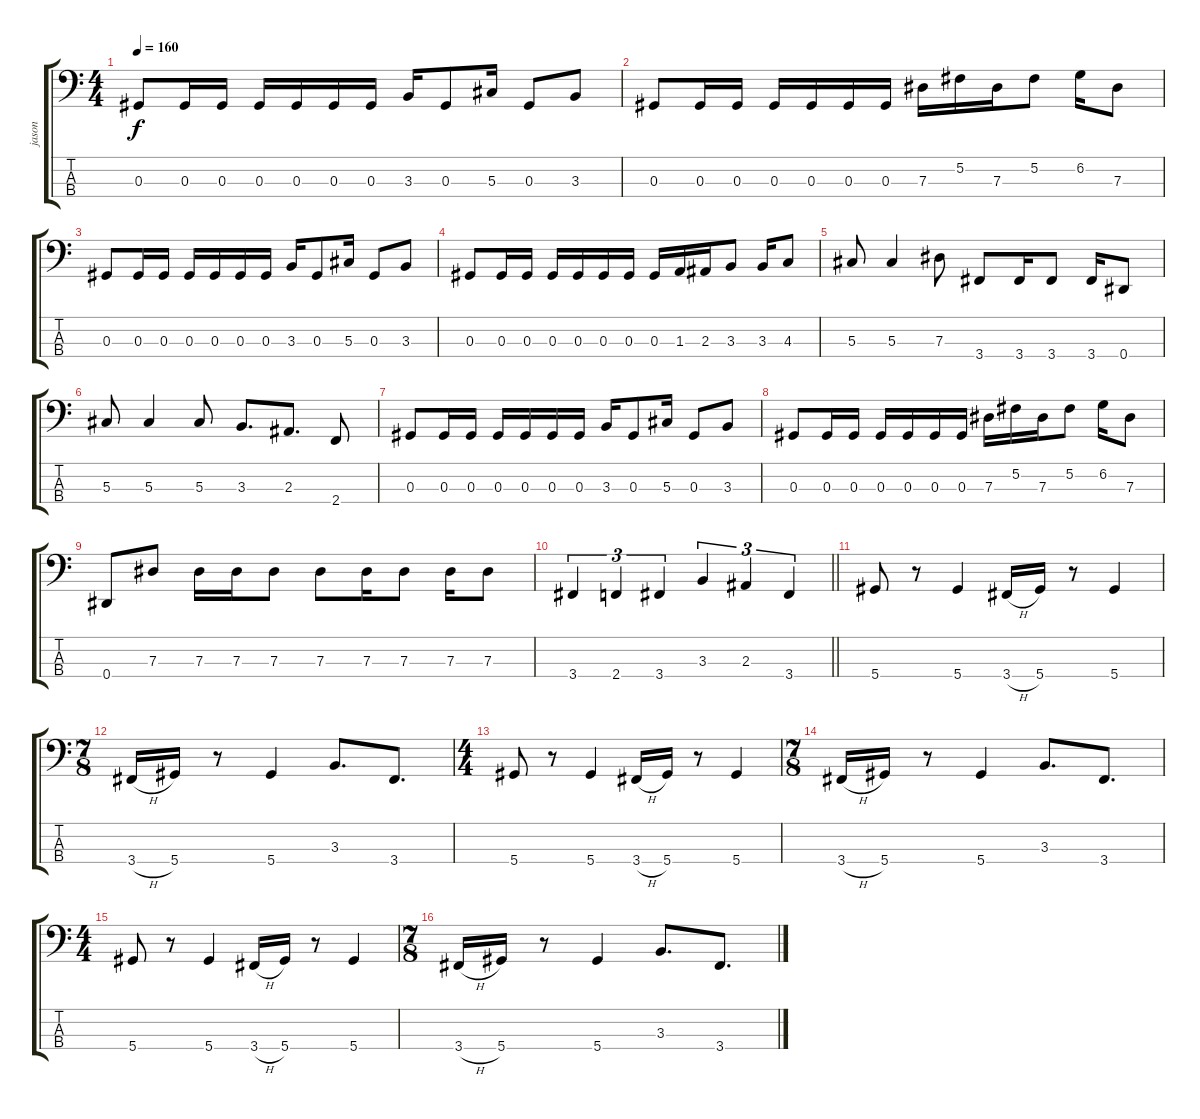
\track ("jason" "jason") {instrument electricbasspick}
\staff {score tabs}
\tuning (Gb2 Db2 Ab1 Eb1) {hide}
\ts (4 4)
\tempo 160
\clef f4
\ks c
0.3.8{dy f} 0.3.16 0.3.16 0.3.16 0.3.16 0.3.16 0.3.16 3.3.16 0.3.8 5.3.16 0.3.8 3.3.8 |
0.3.8 0.3.16 0.3.16 0.3.16 0.3.16 0.3.16 0.3.16 7.3.16 5.2.16 7.3.16 5.2.8 6.2.16 7.3.8 |
0.3.8 0.3.16 0.3.16 0.3.16 0.3.16 0.3.16 0.3.16 3.3.16 0.3.8 5.3.16 0.3.8 3.3.8 |
0.3.8 0.3.16 0.3.16 0.3.16 0.3.16 0.3.16 0.3.16 0.3.16 1.3.16 2.3.16 3.3.8 3.3.16 4.3.8 |
5.3.8 5.3.4 7.3.8 3.4.8 3.4.16 3.4.8 3.4.16 0.4.8 |
5.3.8 5.3.4 5.3.8 3.3.8{d} 2.3.8{d} 2.4.8 |
0.3.8 0.3.16 0.3.16 0.3.16 0.3.16 0.3.16 0.3.16 3.3.16 0.3.8 5.3.16 0.3.8 3.3.8 |
0.3.8 0.3.16 0.3.16 0.3.16 0.3.16 0.3.16 0.3.16 7.3.16 5.2.16 7.3.16 5.2.8 6.2.16 7.3.8 |
0.4.8 7.3.8 7.3.16 7.3.16 7.3.8 7.3.8 7.3.16 7.3.8 7.3.16 7.3.8 |
\barLineRight lightlight
3.4.4{tu (3 2)} 2.4.4{tu (3 2)} 3.4.4{tu (3 2)} 3.3.4{tu (3 2)} 2.3.4{tu (3 2)} 3.4.4{tu (3 2)} |
5.4.8 r.8 5.4.4 3.4{h}.16 5.4.16 r.8 5.4.4 |
\ts (7 8)
3.4{h}.16 5.4.16 r.8 5.4.4 3.3.8{d} 3.4.8{d} |
\ts (4 4)
5.4.8 r.8 5.4.4 3.4{h}.16 5.4.16 r.8 5.4.4 |
\ts (7 8)
3.4{h}.16 5.4.16 r.8 5.4.4 3.3.8{d} 3.4.8{d} |
\ts (4 4)
5.4.8 r.8 5.4.4 3.4{h}.16 5.4.16 r.8 5.4.4 |
\ts (7 8)
3.4{h}.16 5.4.16 r.8 5.4.4 3.3.8{d} 3.4.8{d}
